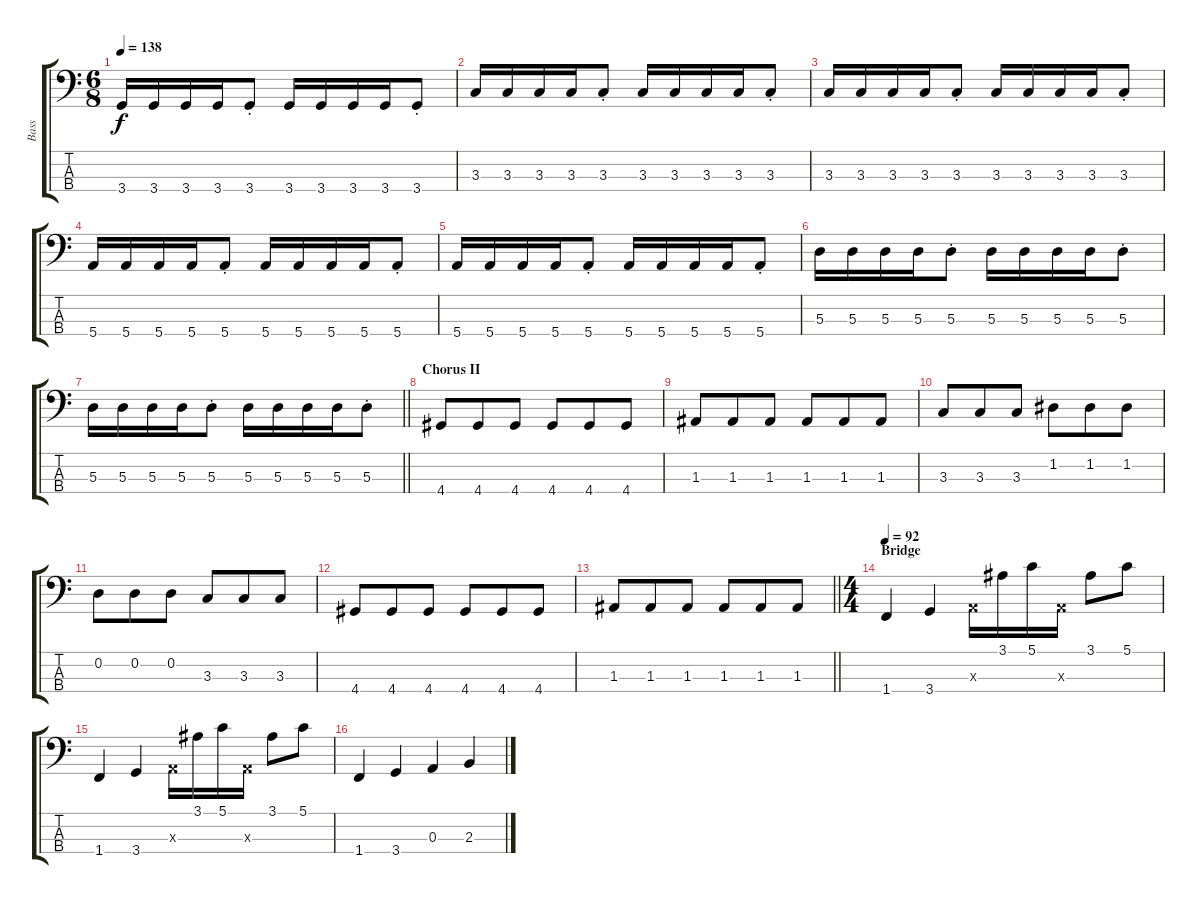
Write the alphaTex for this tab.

\track ("Bass" "Bass") {instrument electricbassfinger}
\staff {score tabs}
\tuning (G2 D2 A1 E1) {hide}
\ts (6 8)
\tempo 138
\clef f4
\ks c
3.4.16{dy f} 3.4.16 3.4.16 3.4.16 3.4{st}.8 3.4.16 3.4.16 3.4.16 3.4.16 3.4{st}.8 |
3.3.16 3.3.16 3.3.16 3.3.16 3.3{st}.8 3.3.16 3.3.16 3.3.16 3.3.16 3.3{st}.8 |
3.3.16 3.3.16 3.3.16 3.3.16 3.3{st}.8 3.3.16 3.3.16 3.3.16 3.3.16 3.3{st}.8 |
5.4.16 5.4.16 5.4.16 5.4.16 5.4{st}.8 5.4.16 5.4.16 5.4.16 5.4.16 5.4{st}.8 |
5.4.16 5.4.16 5.4.16 5.4.16 5.4{st}.8 5.4.16 5.4.16 5.4.16 5.4.16 5.4{st}.8 |
5.3.16 5.3.16 5.3.16 5.3.16 5.3{st}.8 5.3.16 5.3.16 5.3.16 5.3.16 5.3{st}.8 |
\barLineRight lightlight
5.3.16 5.3.16 5.3.16 5.3.16 5.3{st}.8 5.3.16 5.3.16 5.3.16 5.3.16 5.3{st}.8 |
\section ("" "Chorus II")
4.4.8 4.4.8 4.4.8 4.4.8 4.4.8 4.4.8 |
1.3.8 1.3.8 1.3.8 1.3.8 1.3.8 1.3.8 |
3.3.8 3.3.8 3.3.8 1.2.8 1.2.8 1.2.8 |
0.2.8 0.2.8 0.2.8 3.3.8 3.3.8 3.3.8 |
4.4.8 4.4.8 4.4.8 4.4.8 4.4.8 4.4.8 |
\barLineRight lightlight
1.3.8 1.3.8 1.3.8 1.3.8 1.3.8 1.3.8 |
\ts (4 4)
\section ("" "Bridge")
\tempo 92
1.4.4 3.4.4 0.3{x}.16 3.1.16 5.1.16 0.3{x}.16 3.1.8 5.1.8 |
1.4.4 3.4.4 0.3{x}.16 3.1.16 5.1.16 0.3{x}.16 3.1.8 5.1.8 |
1.4.4 3.4.4 0.3.4 2.3.4
